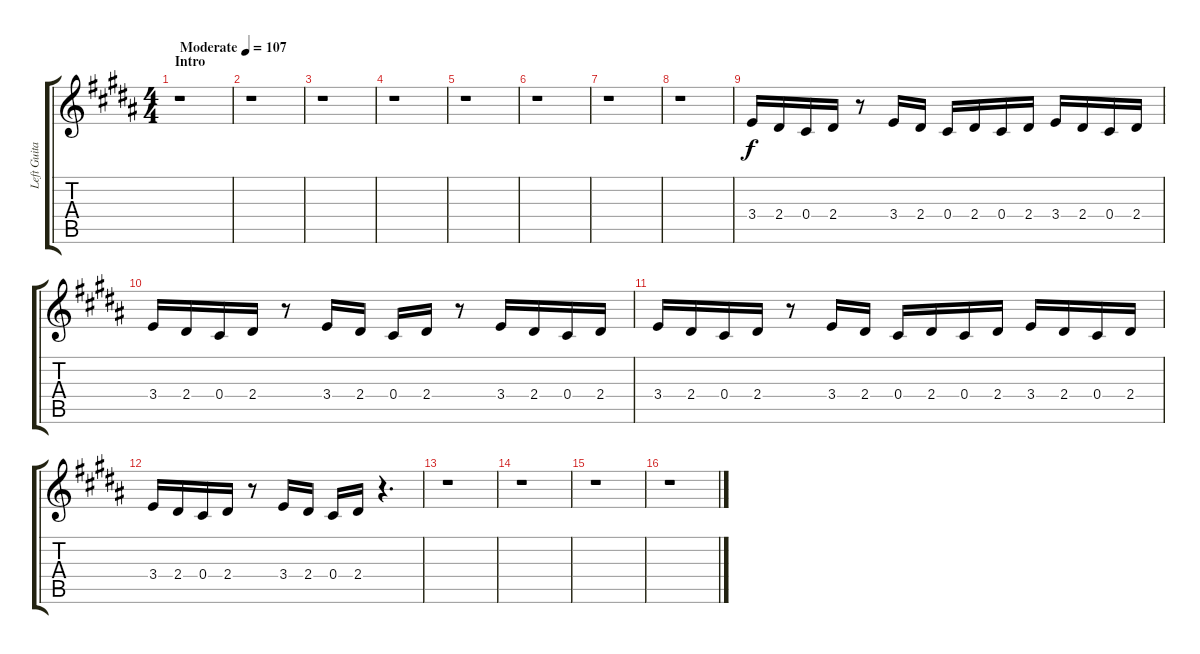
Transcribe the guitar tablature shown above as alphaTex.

\track ("Left Guitar III" "Left Guita") {instrument distortionguitar}
\staff {score tabs}
\tuning (Eb4 Bb3 Gb3 Db3 Ab2 Db2) {hide}
\ts (4 4)
\section ("" "Intro")
\tempo (107 "Moderate")
\clef g2
\ks b
r.1{dy f instrument distortionguitar} |
r.1 |
r.1 |
r.1 |
r.1 |
r.1 |
r.1 |
r.1 |
3.4.16 2.4.16 0.4.16 2.4.16 r.8 3.4.16 2.4.16 0.4.16 2.4.16 0.4.16 2.4.16 3.4.16 2.4.16 0.4.16 2.4.16 |
3.4.16 2.4.16 0.4.16 2.4.16 r.8 3.4.16 2.4.16 0.4.16 2.4.16 r.8 3.4.16 2.4.16 0.4.16 2.4.16 |
3.4.16 2.4.16 0.4.16 2.4.16 r.8 3.4.16 2.4.16 0.4.16 2.4.16 0.4.16 2.4.16 3.4.16 2.4.16 0.4.16 2.4.16 |
3.4.16 2.4.16 0.4.16 2.4.16 r.8 3.4.16 2.4.16 0.4.16 2.4.16 r.4{d} |
r.1 |
r.1 |
r.1 |
r.1
